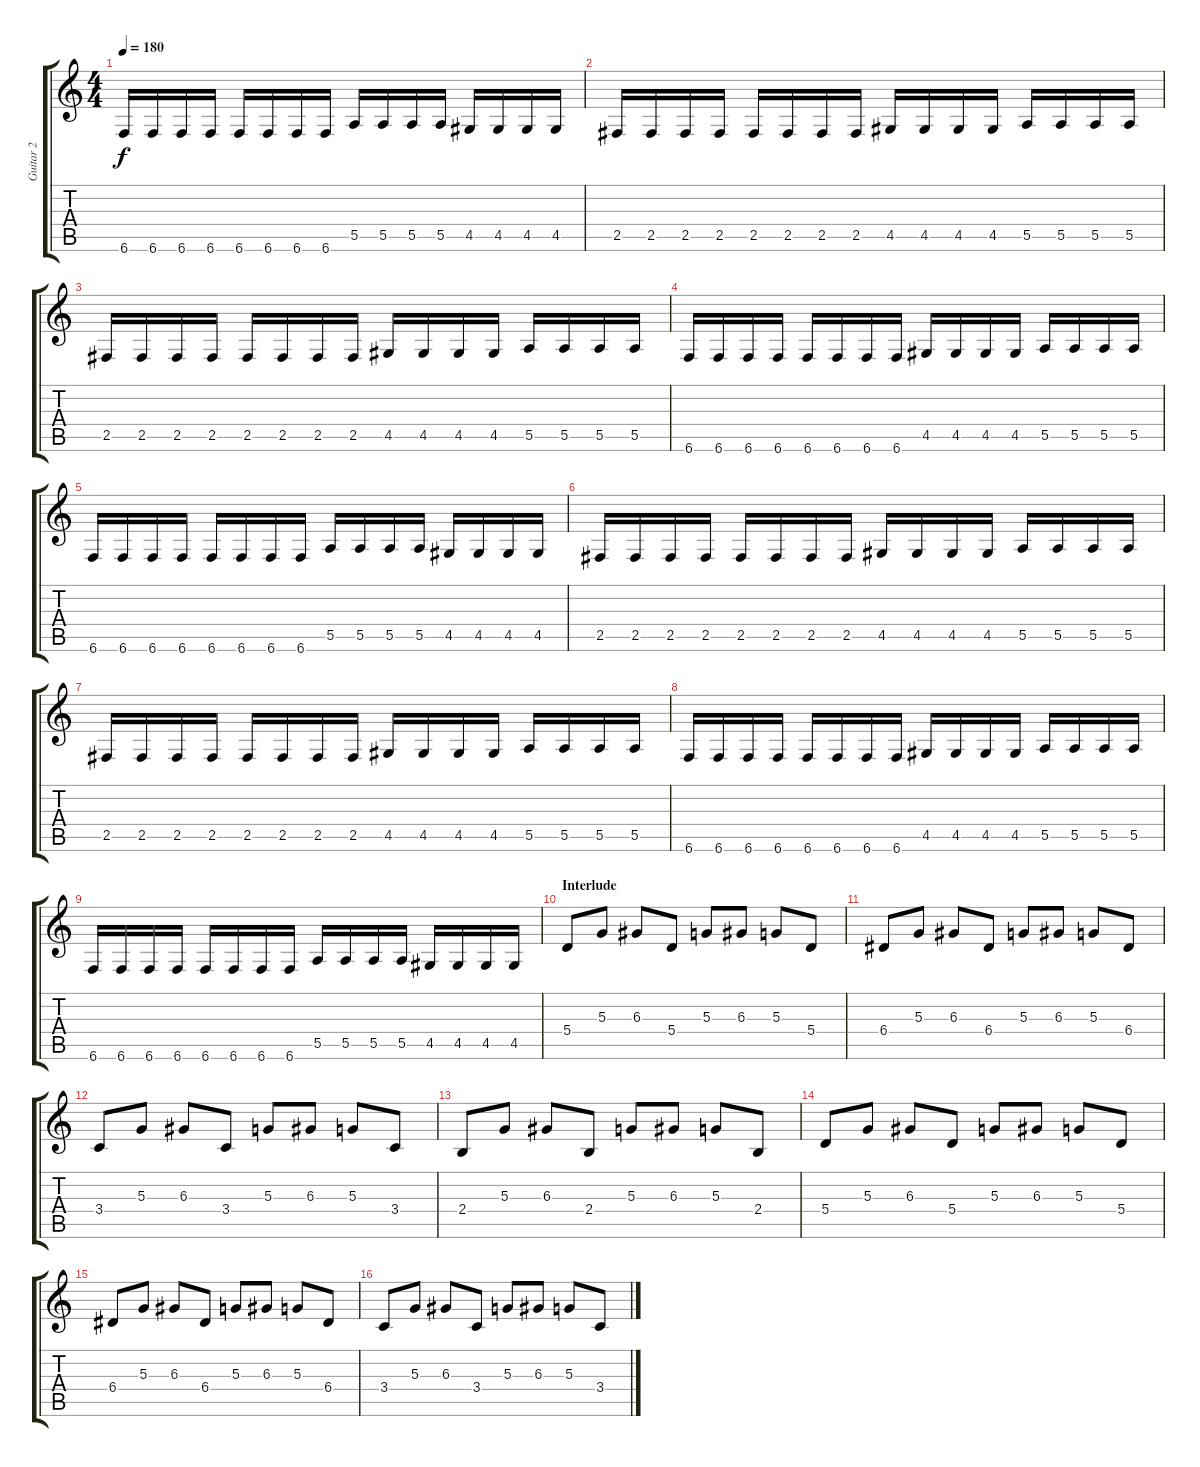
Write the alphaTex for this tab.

\track ("Guitar 2" "Guitar 2") {instrument overdrivenguitar}
\staff {score tabs}
\tuning (B3 Gb3 D3 A2 E2 B1) {hide}
\ts (4 4)
\tempo 180
\clef g2
\ks c
6.6.16{dy f} 6.6.16 6.6.16 6.6.16 6.6.16 6.6.16 6.6.16 6.6.16 5.5.16 5.5.16 5.5.16 5.5.16 4.5.16 4.5.16 4.5.16 4.5.16 |
2.5.16 2.5.16 2.5.16 2.5.16 2.5.16 2.5.16 2.5.16 2.5.16 4.5.16 4.5.16 4.5.16 4.5.16 5.5.16 5.5.16 5.5.16 5.5.16 |
2.5.16 2.5.16 2.5.16 2.5.16 2.5.16 2.5.16 2.5.16 2.5.16 4.5.16 4.5.16 4.5.16 4.5.16 5.5.16 5.5.16 5.5.16 5.5.16 |
6.6.16 6.6.16 6.6.16 6.6.16 6.6.16 6.6.16 6.6.16 6.6.16 4.5.16 4.5.16 4.5.16 4.5.16 5.5.16 5.5.16 5.5.16 5.5.16 |
6.6.16 6.6.16 6.6.16 6.6.16 6.6.16 6.6.16 6.6.16 6.6.16 5.5.16 5.5.16 5.5.16 5.5.16 4.5.16 4.5.16 4.5.16 4.5.16 |
2.5.16 2.5.16 2.5.16 2.5.16 2.5.16 2.5.16 2.5.16 2.5.16 4.5.16 4.5.16 4.5.16 4.5.16 5.5.16 5.5.16 5.5.16 5.5.16 |
2.5.16 2.5.16 2.5.16 2.5.16 2.5.16 2.5.16 2.5.16 2.5.16 4.5.16 4.5.16 4.5.16 4.5.16 5.5.16 5.5.16 5.5.16 5.5.16 |
6.6.16 6.6.16 6.6.16 6.6.16 6.6.16 6.6.16 6.6.16 6.6.16 4.5.16 4.5.16 4.5.16 4.5.16 5.5.16 5.5.16 5.5.16 5.5.16 |
6.6.16 6.6.16 6.6.16 6.6.16 6.6.16 6.6.16 6.6.16 6.6.16 5.5.16 5.5.16 5.5.16 5.5.16 4.5.16 4.5.16 4.5.16 4.5.16 |
\section ("" "Interlude")
5.4.8 5.3.8 6.3.8 5.4.8 5.3.8 6.3.8 5.3.8 5.4.8 |
6.4.8 5.3.8 6.3.8 6.4.8 5.3.8 6.3.8 5.3.8 6.4.8 |
3.4.8 5.3.8 6.3.8 3.4.8 5.3.8 6.3.8 5.3.8 3.4.8 |
2.4.8 5.3.8 6.3.8 2.4.8 5.3.8 6.3.8 5.3.8 2.4.8 |
5.4.8 5.3.8 6.3.8 5.4.8 5.3.8 6.3.8 5.3.8 5.4.8 |
6.4.8 5.3.8 6.3.8 6.4.8 5.3.8 6.3.8 5.3.8 6.4.8 |
3.4.8 5.3.8 6.3.8 3.4.8 5.3.8 6.3.8 5.3.8 3.4.8
